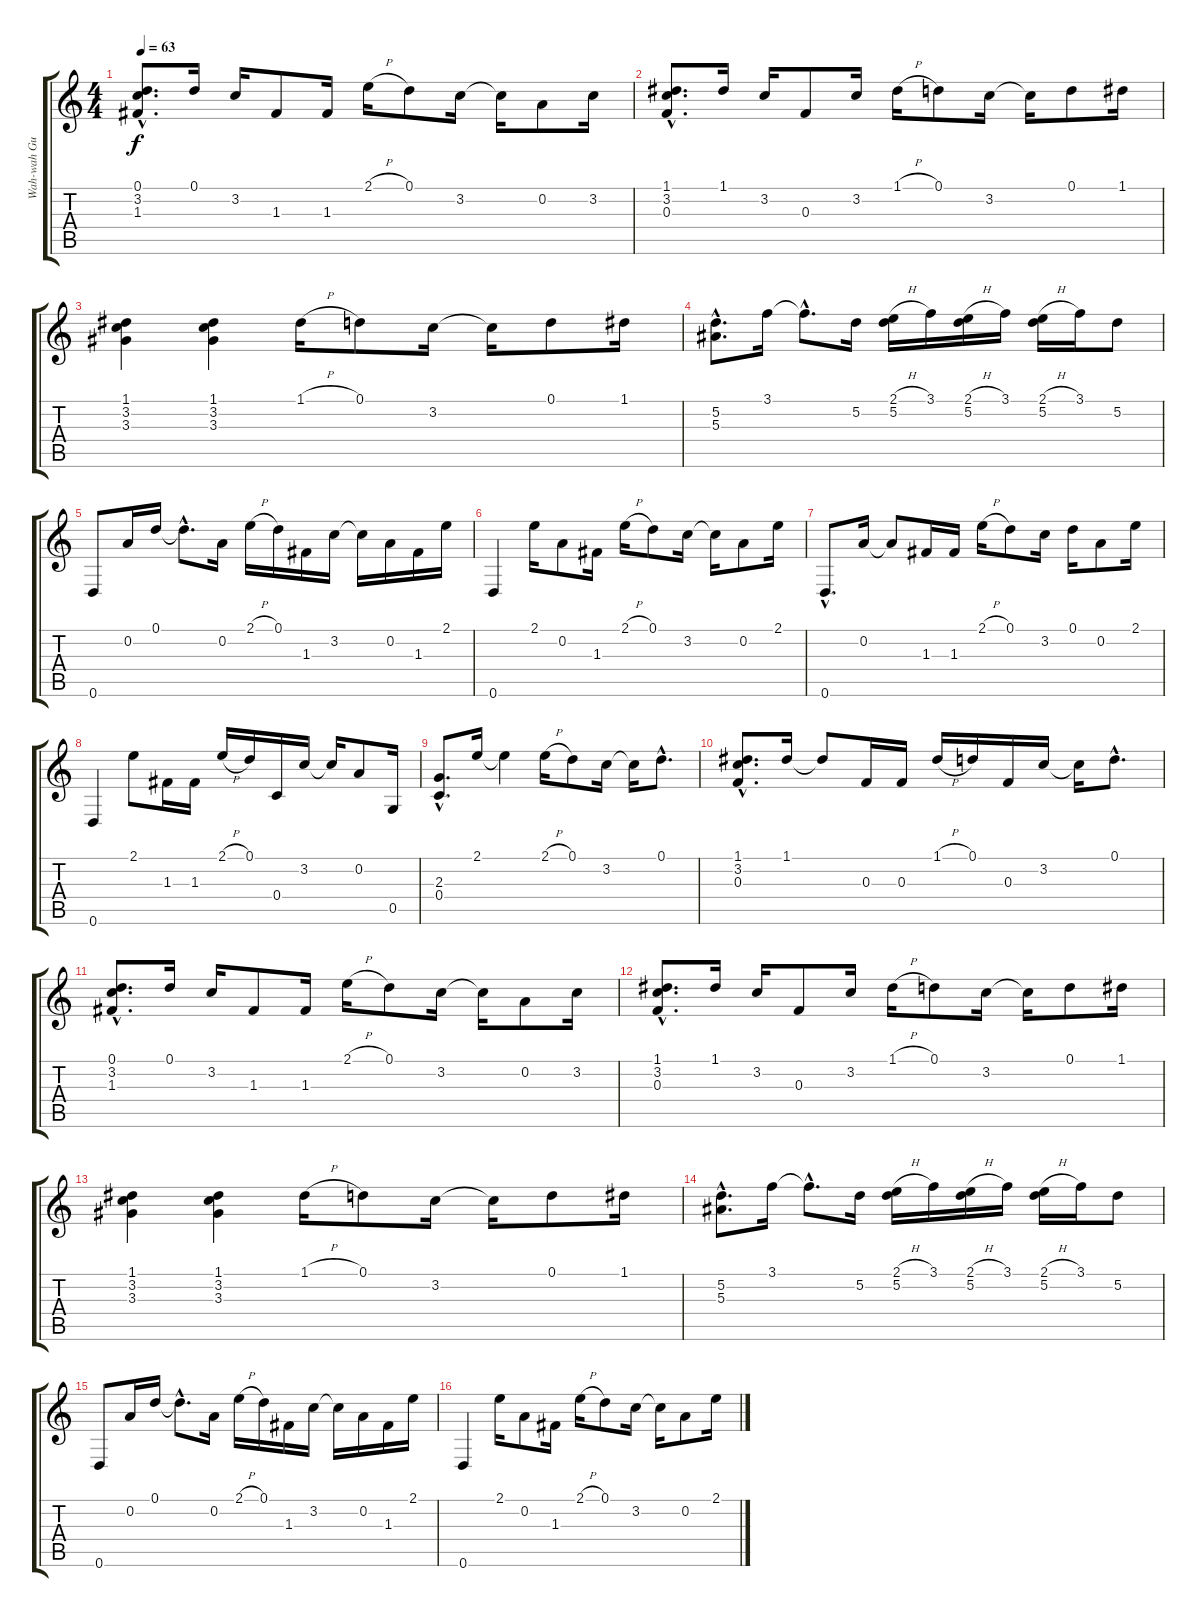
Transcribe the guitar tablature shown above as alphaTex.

\track ("Wah-wah Guitar 2" "Wah-wah Gu") {instrument electricguitarclean}
\staff {score tabs}
\tuning (D4 A3 F3 C3 G2 D2) {hide}
\ts (4 4)
\tempo 63
\clef g2
\ks c
(0.1{hac} 3.2{hac} 1.3{hac}).8{d dy f} 0.1.16 3.2.16 1.3.8 1.3.16 2.1{h}.16 0.1.8 3.2.16 3.2{t}.16 0.2.8 3.2.16 |
(1.1{hac} 3.2{hac} 0.3{hac}).8{d} 1.1.16 3.2.16 0.3.8 3.2.16 1.1{h}.16 0.1.8 3.2.16 3.2{t}.16 0.1.8 1.1.16 |
(1.1 3.2 3.3).4 (1.1 3.2 3.3).4 1.1{h}.16 0.1.8 3.2.16 3.2{t}.16 0.1.8 1.1.16 |
(5.2{hac} 5.3{hac}).8{d} 3.1.16 3.1{hac t}.8{d} 5.2.16 (2.1{h} 5.2).16 3.1.16 (2.1{h} 5.2).16 3.1.16 (2.1{h} 5.2).16 3.1.16 5.2.8 |
0.6.8 0.2.16 0.1.16 0.1{hac t}.8{d} 0.2.16 2.1{h}.16 0.1.16 1.3.16 3.2.16 3.2{t}.16 0.2.16 1.3.16 2.1.16 |
0.6.4 2.1.16 0.2.8 1.3.16 2.1{h}.16 0.1.8 3.2.16 3.2{t}.16 0.2.8 2.1.16 |
0.6{hac}.8{d} 0.2.16 0.2{t}.8 1.3.16 1.3.16 2.1{h}.16 0.1.8 3.2.16 0.1.16 0.2.8 2.1.16 |
0.6.4 2.1.8 1.3.16 1.3.16 2.1{h}.16 0.1.16 0.4.16 3.2.16 3.2{t}.16 0.2.8 0.5.16 |
(2.3{hac} 0.4{hac}).8{d} 2.1.16 2.1{t}.4 2.1{h}.16 0.1.8 3.2.16 3.2{t}.16 0.1{hac}.8{d} |
(1.1{hac} 3.2{hac} 0.3{hac}).8{d} 1.1.16 1.1{t}.8 0.3.16 0.3.16 1.1{h}.16 0.1.16 0.3.16 3.2.16 3.2{t}.16 0.1{hac}.8{d} |
(0.1{hac} 3.2{hac} 1.3{hac}).8{d} 0.1.16 3.2.16 1.3.8 1.3.16 2.1{h}.16 0.1.8 3.2.16 3.2{t}.16 0.2.8 3.2.16 |
(1.1{hac} 3.2{hac} 0.3{hac}).8{d} 1.1.16 3.2.16 0.3.8 3.2.16 1.1{h}.16 0.1.8 3.2.16 3.2{t}.16 0.1.8 1.1.16 |
(1.1 3.2 3.3).4 (1.1 3.2 3.3).4 1.1{h}.16 0.1.8 3.2.16 3.2{t}.16 0.1.8 1.1.16 |
(5.2{hac} 5.3{hac}).8{d} 3.1.16 3.1{hac t}.8{d} 5.2.16 (2.1{h} 5.2).16 3.1.16 (2.1{h} 5.2).16 3.1.16 (2.1{h} 5.2).16 3.1.16 5.2.8 |
0.6.8 0.2.16 0.1.16 0.1{hac t}.8{d} 0.2.16 2.1{h}.16 0.1.16 1.3.16 3.2.16 3.2{t}.16 0.2.16 1.3.16 2.1.16 |
0.6.4 2.1.16 0.2.8 1.3.16 2.1{h}.16 0.1.8 3.2.16 3.2{t}.16 0.2.8 2.1.16
